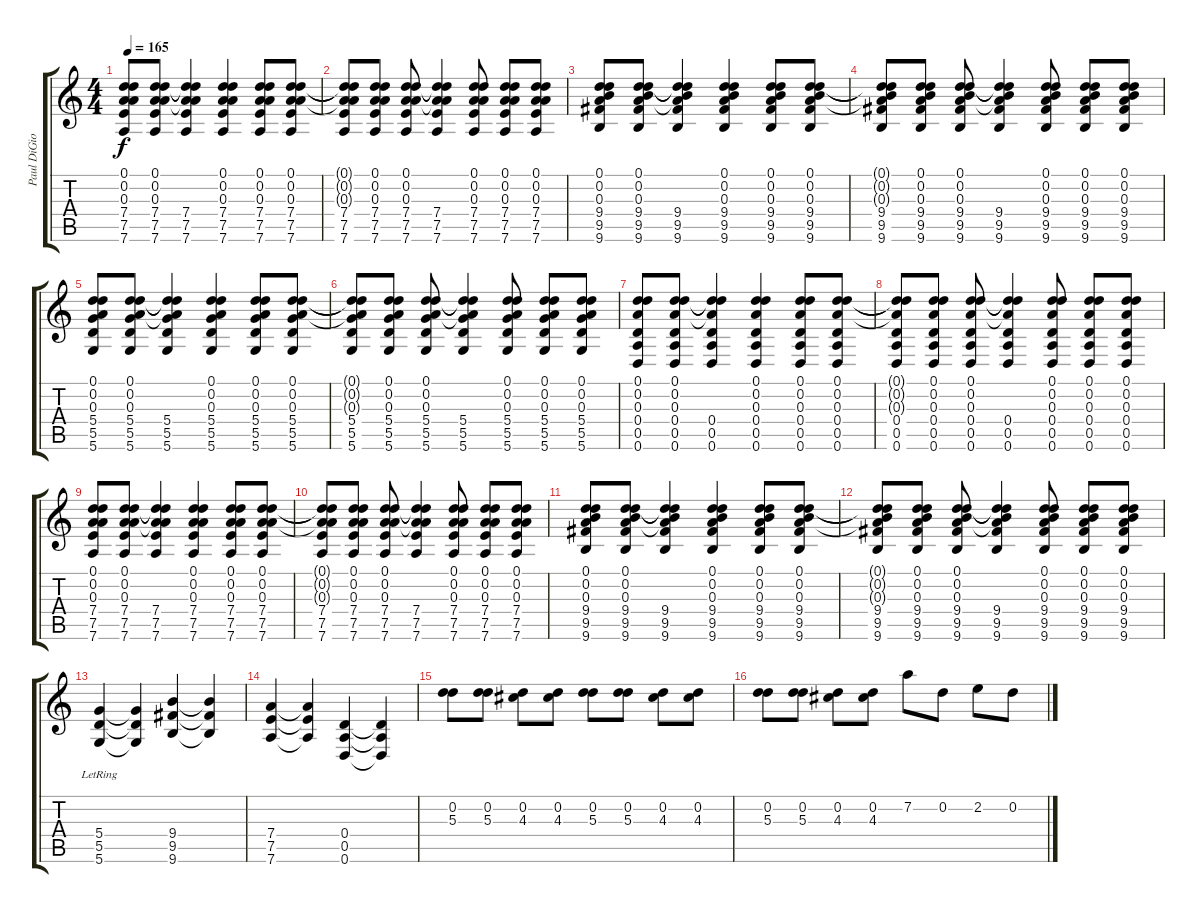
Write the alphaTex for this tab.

\track ("Paul DiGiovanni (Lead Guitar)" "Paul DiGio") {instrument distortionguitar}
\staff {score tabs}
\tuning (D4 D4 A3 D3 A2 D2) {hide}
\ts (4 4)
\tempo 165
\clef g2
\ks c
(0.1 0.2 0.3 7.4 7.5 7.6).8{dy f} (0.1 0.2 0.3 7.4 7.5 7.6).8 (0.1{t} 0.2{t} 0.3{t} 7.4 7.5 7.6).4 (0.1 0.2 0.3 7.4 7.5 7.6).4 (0.1 0.2 0.3 7.4 7.5 7.6).8 (0.1 0.2 0.3 7.4 7.5 7.6).8 |
(0.1{t} 0.2{t} 0.3{t} 7.4 7.5 7.6).8 (0.1 0.2 0.3 7.4 7.5 7.6).8 (0.1 0.2 0.3 7.4 7.5 7.6).8 (0.1{t} 0.2{t} 0.3{t} 7.4 7.5 7.6).4 (0.1 0.2 0.3 7.4 7.5 7.6).8 (0.1 0.2 0.3 7.4 7.5 7.6).8 (0.1 0.2 0.3 7.4 7.5 7.6).8 |
(0.1 0.2 0.3 9.4 9.5 9.6).8 (0.1 0.2 0.3 9.4 9.5 9.6).8 (0.1{t} 0.2{t} 0.3{t} 9.4 9.5 9.6).4 (0.1 0.2 0.3 9.4 9.5 9.6).4 (0.1 0.2 0.3 9.4 9.5 9.6).8 (0.1 0.2 0.3 9.4 9.5 9.6).8 |
(0.1{t} 0.2{t} 0.3{t} 9.4 9.5 9.6).8 (0.1 0.2 0.3 9.4 9.5 9.6).8 (0.1 0.2 0.3 9.4 9.5 9.6).8 (0.1{t} 0.2{t} 0.3{t} 9.4 9.5 9.6).4 (0.1 0.2 0.3 9.4 9.5 9.6).8 (0.1 0.2 0.3 9.4 9.5 9.6).8 (0.1 0.2 0.3 9.4 9.5 9.6).8 |
(0.1 0.2 0.3 5.4 5.5 5.6).8 (0.1 0.2 0.3 5.4 5.5 5.6).8 (0.1{t} 0.2{t} 0.3{t} 5.4 5.5 5.6).4 (0.1 0.2 0.3 5.4 5.5 5.6).4 (0.1 0.2 0.3 5.4 5.5 5.6).8 (0.1 0.2 0.3 5.4 5.5 5.6).8 |
(0.1{t} 0.2{t} 0.3{t} 5.4 5.5 5.6).8 (0.1 0.2 0.3 5.4 5.5 5.6).8 (0.1 0.2 0.3 5.4 5.5 5.6).8 (0.1{t} 0.2{t} 0.3{t} 5.4 5.5 5.6).4 (0.1 0.2 0.3 5.4 5.5 5.6).8 (0.1 0.2 0.3 5.4 5.5 5.6).8 (0.1 0.2 0.3 5.4 5.5 5.6).8 |
(0.1 0.2 0.3 0.4 0.5 0.6).8 (0.1 0.2 0.3 0.4 0.5 0.6).8 (0.1{t} 0.2{t} 0.3{t} 0.4 0.5 0.6).4 (0.1 0.2 0.3 0.4 0.5 0.6).4 (0.1 0.2 0.3 0.4 0.5 0.6).8 (0.1 0.2 0.3 0.4 0.5 0.6).8 |
(0.1{t} 0.2{t} 0.3{t} 0.4 0.5 0.6).8 (0.1 0.2 0.3 0.4 0.5 0.6).8 (0.1 0.2 0.3 0.4 0.5 0.6).8 (0.1{t} 0.2{t} 0.3{t} 0.4 0.5 0.6).4 (0.1 0.2 0.3 0.4 0.5 0.6).8 (0.1 0.2 0.3 0.4 0.5 0.6).8 (0.1 0.2 0.3 0.4 0.5 0.6).8 |
(0.1 0.2 0.3 7.4 7.5 7.6).8 (0.1 0.2 0.3 7.4 7.5 7.6).8 (0.1{t} 0.2{t} 0.3{t} 7.4 7.5 7.6).4 (0.1 0.2 0.3 7.4 7.5 7.6).4 (0.1 0.2 0.3 7.4 7.5 7.6).8 (0.1 0.2 0.3 7.4 7.5 7.6).8 |
(0.1{t} 0.2{t} 0.3{t} 7.4 7.5 7.6).8 (0.1 0.2 0.3 7.4 7.5 7.6).8 (0.1 0.2 0.3 7.4 7.5 7.6).8 (0.1{t} 0.2{t} 0.3{t} 7.4 7.5 7.6).4 (0.1 0.2 0.3 7.4 7.5 7.6).8 (0.1 0.2 0.3 7.4 7.5 7.6).8 (0.1 0.2 0.3 7.4 7.5 7.6).8 |
(0.1 0.2 0.3 9.4 9.5 9.6).8 (0.1 0.2 0.3 9.4 9.5 9.6).8 (0.1{t} 0.2{t} 0.3{t} 9.4 9.5 9.6).4 (0.1 0.2 0.3 9.4 9.5 9.6).4 (0.1 0.2 0.3 9.4 9.5 9.6).8 (0.1 0.2 0.3 9.4 9.5 9.6).8 |
(0.1{t} 0.2{t} 0.3{t} 9.4 9.5 9.6).8 (0.1 0.2 0.3 9.4 9.5 9.6).8 (0.1 0.2 0.3 9.4 9.5 9.6).8 (0.1{t} 0.2{t} 0.3{t} 9.4 9.5 9.6).4 (0.1 0.2 0.3 9.4 9.5 9.6).8 (0.1 0.2 0.3 9.4 9.5 9.6).8 (0.1 0.2 0.3 9.4 9.5 9.6).8 |
(5.4{lr} 5.5{lr} 5.6{lr}).4 (5.4{t} 5.5{t} 5.6{t}).4 (9.4 9.5 9.6).4 (9.4{t} 9.5{t} 9.6{t}).4 |
(7.4 7.5 7.6).4 (7.4{t} 7.5{t} 7.6{t}).4 (0.4 0.5 0.6).4 (0.4{t} 0.5{t} 0.6{t}).4 |
(0.2 5.3).8 (0.2 5.3).8 (0.2 4.3).8 (0.2 4.3).8 (0.2 5.3).8 (0.2 5.3).8 (0.2 4.3).8 (0.2 4.3).8 |
(0.2 5.3).8 (0.2 5.3).8 (0.2 4.3).8 (0.2 4.3).8 7.2.8 0.2.8 2.2.8 0.2.8
